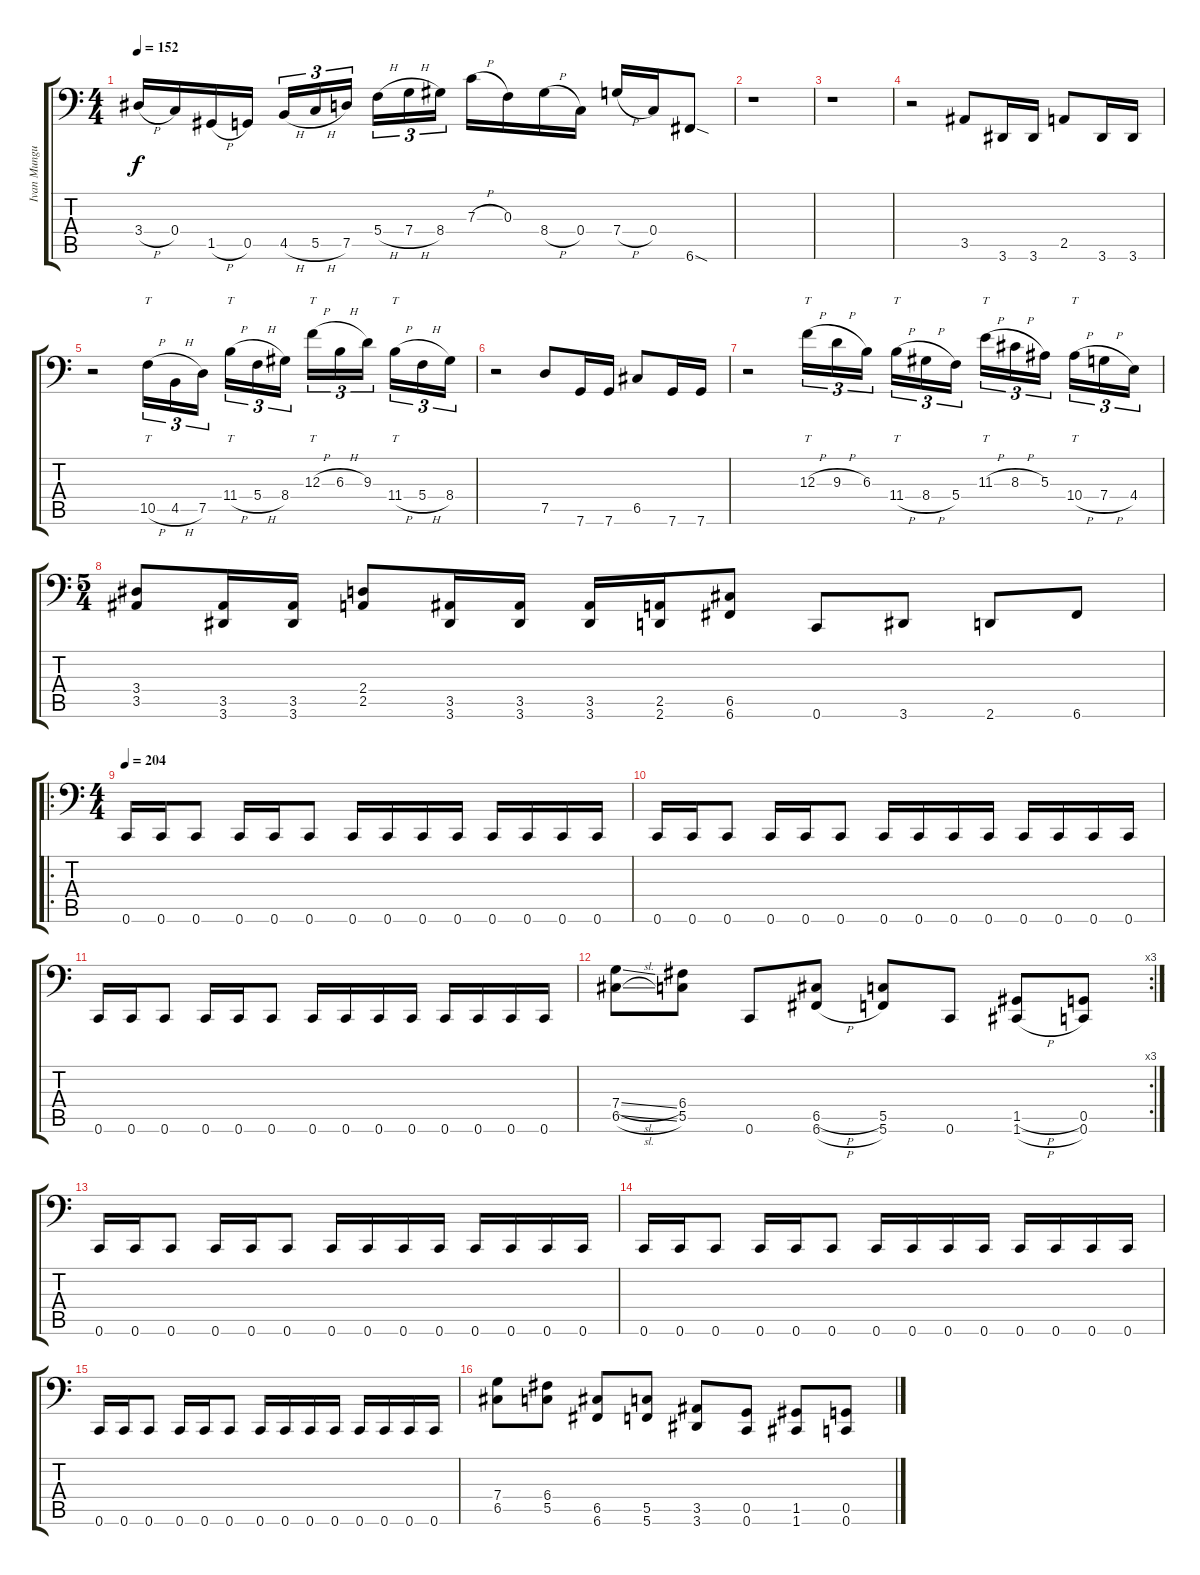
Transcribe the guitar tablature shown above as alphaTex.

\track ("Ivan Munguia" "Ivan Mungu") {instrument electricbassfinger}
\staff {score tabs}
\tuning (D3 A2 F2 C2 G1 C1) {hide}
\ts (4 4)
\tempo 152
\clef f4
\ks c
3.4{h}.16{dy f} 0.4.16 1.5{h}.16 0.5.16 4.5{h}.16{tu (3 2)} 5.5{h}.16{tu (3 2)} 7.5.16{tu (3 2) beam splitsecondary} 5.4{h}.16{tu (3 2)} 7.4{h}.16{tu (3 2)} 8.4.16{tu (3 2)} 7.3{h}.16 0.3.16 8.4{h}.16 0.4.16 7.4{h}.16 0.4.16 6.6{sod}.8 |
r.1 |
r.1 |
r.2 3.5.8 3.6.16 3.6.16 2.5.8 3.6.16 3.6.16 |
r.2 10.5{h}.16{tt tu (3 2)} 4.5{h}.16{tu (3 2)} 7.5.16{tu (3 2) beam splitsecondary} 11.4{h}.16{tt tu (3 2)} 5.4{h}.16{tu (3 2)} 8.4.16{tu (3 2)} 12.3{h}.16{tt tu (3 2)} 6.3{h}.16{tu (3 2)} 9.3.16{tu (3 2) beam splitsecondary} 11.4{h}.16{tt tu (3 2)} 5.4{h}.16{tu (3 2)} 8.4.16{tu (3 2)} |
r.2 7.5.8 7.6.16 7.6.16 6.5.8 7.6.16 7.6.16 |
r.2 12.3{h}.16{tt tu (3 2)} 9.3{h}.16{tu (3 2)} 6.3.16{tu (3 2) beam splitsecondary} 11.4{h}.16{tt tu (3 2)} 8.4{h}.16{tu (3 2)} 5.4.16{tu (3 2)} 11.3{h}.16{tt tu (3 2)} 8.3{h}.16{tu (3 2)} 5.3.16{tu (3 2) beam splitsecondary} 10.4{h}.16{tt tu (3 2)} 7.4{h}.16{tu (3 2)} 4.4.16{tu (3 2)} |
\ts (5 4)
(3.4 3.5).8 (3.5 3.6).16 (3.5 3.6).16 (2.4 2.5).8 (3.5 3.6).16 (3.5 3.6).16 (3.5 3.6).16 (2.5 2.6).16 (6.5 6.6).8 0.6.8 3.6.8 2.6.8 6.6.8 |
\ro
\ts (4 4)
\tempo 204
0.6.16 0.6.16 0.6.8 0.6.16 0.6.16 0.6.8 0.6.16 0.6.16 0.6.16 0.6.16 0.6.16 0.6.16 0.6.16 0.6.16 |
0.6.16 0.6.16 0.6.8 0.6.16 0.6.16 0.6.8 0.6.16 0.6.16 0.6.16 0.6.16 0.6.16 0.6.16 0.6.16 0.6.16 |
0.6.16 0.6.16 0.6.8 0.6.16 0.6.16 0.6.8 0.6.16 0.6.16 0.6.16 0.6.16 0.6.16 0.6.16 0.6.16 0.6.16 |
\rc 3
(7.4{sl} 6.5{sl}).8 (6.4 5.5).8 0.6.8 (6.5{h} 6.6{h}).8 (5.5 5.6).8 0.6.8 (1.5{h} 1.6{h}).8 (0.5 0.6).8 |
0.6.16 0.6.16 0.6.8 0.6.16 0.6.16 0.6.8 0.6.16 0.6.16 0.6.16 0.6.16 0.6.16 0.6.16 0.6.16 0.6.16 |
0.6.16 0.6.16 0.6.8 0.6.16 0.6.16 0.6.8 0.6.16 0.6.16 0.6.16 0.6.16 0.6.16 0.6.16 0.6.16 0.6.16 |
0.6.16 0.6.16 0.6.8 0.6.16 0.6.16 0.6.8 0.6.16 0.6.16 0.6.16 0.6.16 0.6.16 0.6.16 0.6.16 0.6.16 |
(7.4 6.5).8 (6.4 5.5).8 (6.5 6.6).8 (5.5 5.6).8 (3.5 3.6).8 (0.5 0.6).8 (1.5 1.6).8 (0.5 0.6).8
